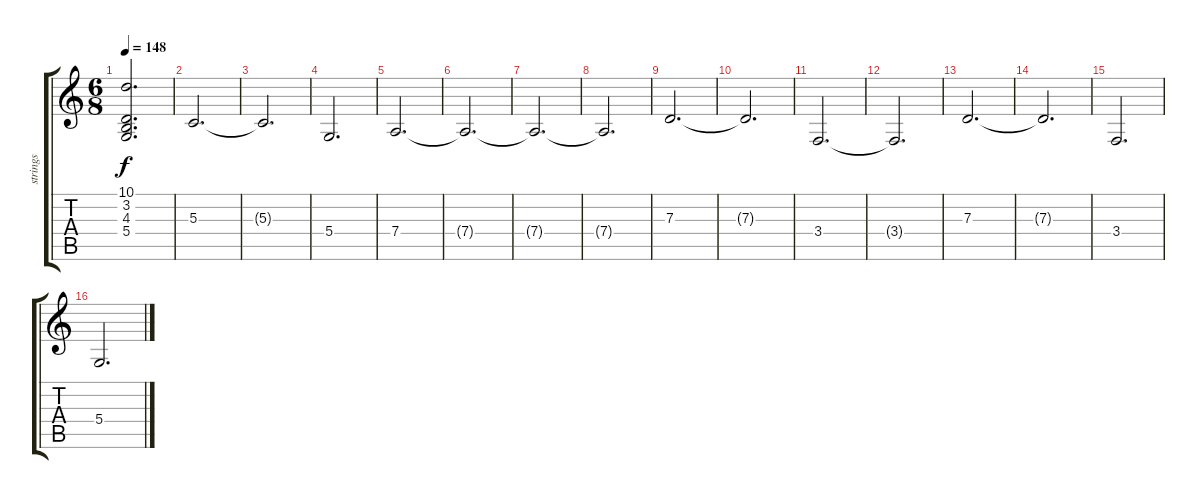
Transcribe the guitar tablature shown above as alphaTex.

\track ("strings" "strings") {instrument stringensemble1}
\staff {score tabs}
\tuning (E4 B3 G3 D3 A2 E2) {hide}
\ts (6 8)
\tempo 148
\clef g2
\ks c
(10.1{t} 3.2{t} 4.3{t} 5.4{t}).2{d dy f} |
5.3.2{d} |
5.3{t}.2{d} |
5.4.2{d} |
7.4.2{d} |
7.4{t}.2{d} |
7.4{t}.2{d} |
7.4{t}.2{d} |
7.3.2{d} |
7.3{t}.2{d} |
3.4.2{d} |
3.4{t}.2{d} |
7.3.2{d} |
7.3{t}.2{d} |
3.4.2{d} |
5.4.2{d}
